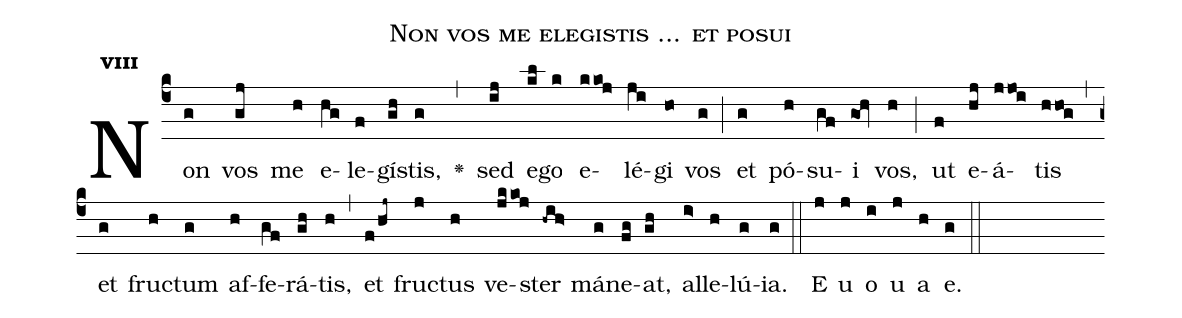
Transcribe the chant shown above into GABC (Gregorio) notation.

name:Non vos me elegistis ... et posui;
office-part:Antiphona;
mode:8;
%%
initial-style: 1;
name: Non vos me elegistis ... et posui
book: Antiphonae & Responsoria/Tomus II, p. 224;
occasion: Hebdomada VI Paschae Dominica;
office-part: Vesperae II Ant E;
user-notes: ;
commentary: ;
annotation: 8g;
centering-scheme: english;
fontsize: 12;
font: OFLSortsMillGoudy;
height: 11;
width: 4.5;
%%
(c4)Non(g) vos(gj) me(h) e(hg)le(f)gí(gh)stis,(g) <v>\greheightstar</v>(,) sed(ij) e(kl)go(k) e(kkoj)lé(ji)gi(ho) vos(g) (;) et(g) pó(h)su(gf)i(goh) vos,(h) (;) ut(f) e(hj)á(jjoi)tis(hhog) (,) et(g) fru(h)ctum(g) af(h)fe(gf)rá(gh)tis,(h) (,) et(f/hj~) fru(j)ctus(h) ve(jkkoj)ster(-hih>) má(g)ne(fg)at,(gh) al(i>)le(h)lú(g)ia.(g) (::)
E(j) u(j) o(i) u(j) a(h) e.(g) (::)
